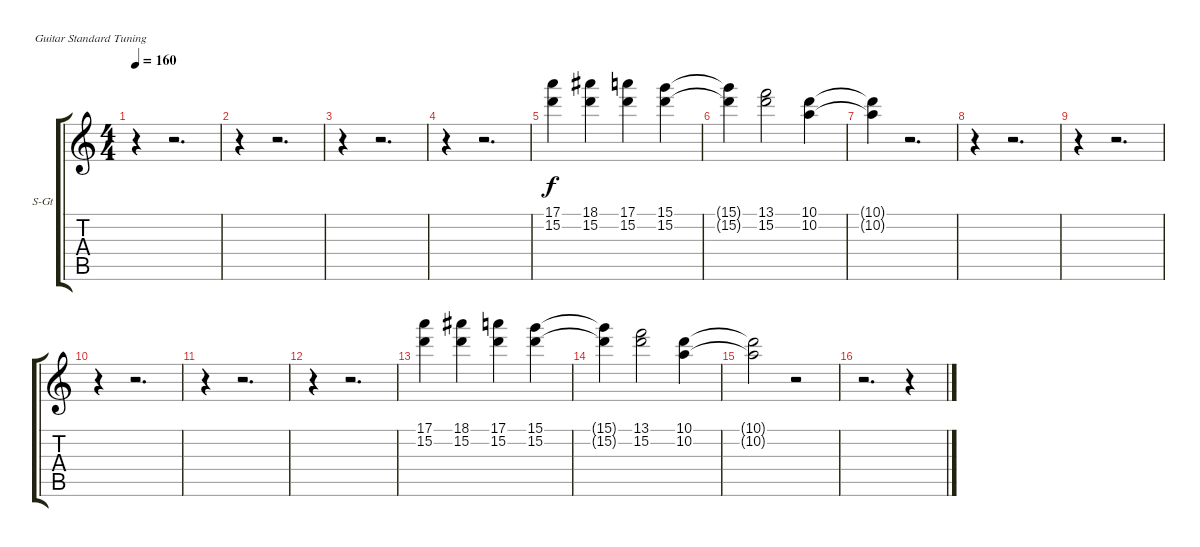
\bracketExtendMode groupsimilarinstruments
\firstSystemTrackNameOrientation horizontal
\otherSystemsTrackNameOrientation horizontal
\track ("Back Voices" "S-Gt") {instrument panflute}
\staff {score tabs}
\tuning (E4 B3 G3 D3 A2 E2)
\displaytranspose 12
\ts (4 4)
\tempo 160
\clef g2
\ks c
r.4{dy f} r.2{d} |
r.4 r.2{d} |
r.4 r.2{d} |
r.4 r.2{d} |
(17.1 15.2).4 (18.1 15.2).4 (17.1 15.2).4 (15.1 15.2).4 |
(15.1{t} 15.2{t}).4 (13.1 15.2).2 (10.1 10.2).4 |
(10.1{t} 10.2{t}).4 r.2{d} |
r.4 r.2{d} |
r.4 r.2{d} |
r.4 r.2{d} |
r.4 r.2{d} |
r.4 r.2{d} |
(17.1 15.2).4 (18.1 15.2).4 (17.1 15.2).4 (15.1 15.2).4 |
(15.1{t} 15.2{t}).4 (13.1 15.2).2 (10.1 10.2).4 |
(10.1{t} 10.2{t}).2 r.2 |
r.2{d} r.4
